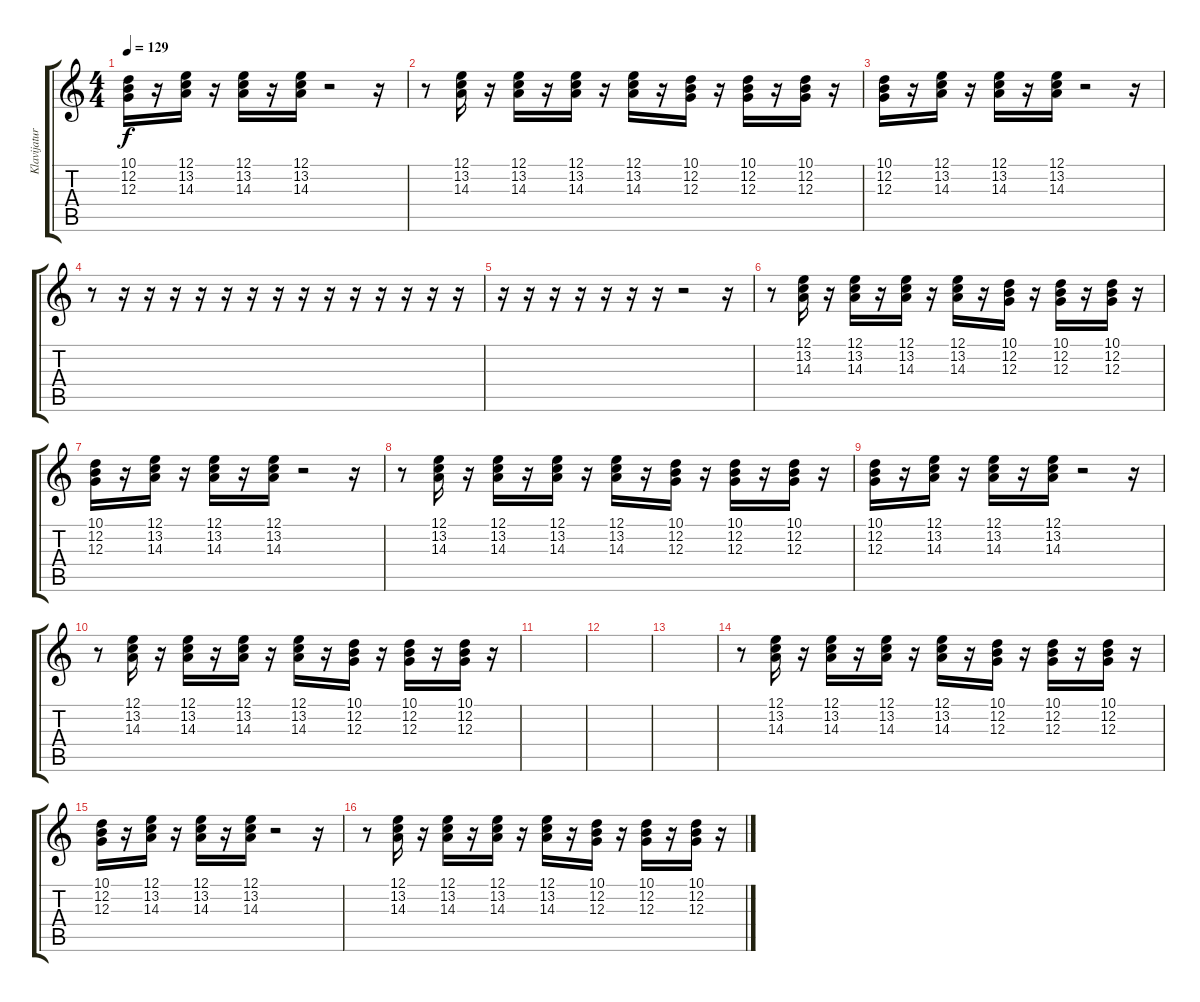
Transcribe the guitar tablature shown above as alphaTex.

\track ("Klavijatura IV" "Klavijatur") {instrument electricpiano1}
\staff {score tabs}
\tuning (E4 B3 G3 D3 A2 E2) {hide}
\ts (4 4)
\tempo 129
\clef g2
\ks c
(10.1 12.2 12.3).16{dy f} r.16 (12.1 13.2 14.3).16 r.16 (12.1 13.2 14.3).16 r.16 (12.1 13.2 14.3).16 r.2 r.16 |
r.8 (12.1 13.2 14.3).16 r.16 (12.1 13.2 14.3).16 r.16 (12.1 13.2 14.3).16 r.16 (12.1 13.2 14.3).16 r.16 (10.1 12.2 12.3).16 r.16 (10.1 12.2 12.3).16 r.16 (10.1 12.2 12.3).16 r.16 |
(10.1 12.2 12.3).16 r.16 (12.1 13.2 14.3).16 r.16 (12.1 13.2 14.3).16 r.16 (12.1 13.2 14.3).16 r.2 r.16 |
r.8 r.16 r.16 r.16 r.16 r.16 r.16 r.16 r.16 r.16 r.16 r.16 r.16 r.16 r.16 |
r.16 r.16 r.16 r.16 r.16 r.16 r.16 r.2 r.16 |
r.8 (12.1 13.2 14.3).16 r.16 (12.1 13.2 14.3).16 r.16 (12.1 13.2 14.3).16 r.16 (12.1 13.2 14.3).16 r.16 (10.1 12.2 12.3).16 r.16 (10.1 12.2 12.3).16 r.16 (10.1 12.2 12.3).16 r.16 |
(10.1 12.2 12.3).16 r.16 (12.1 13.2 14.3).16 r.16 (12.1 13.2 14.3).16 r.16 (12.1 13.2 14.3).16 r.2 r.16 |
r.8 (12.1 13.2 14.3).16 r.16 (12.1 13.2 14.3).16 r.16 (12.1 13.2 14.3).16 r.16 (12.1 13.2 14.3).16 r.16 (10.1 12.2 12.3).16 r.16 (10.1 12.2 12.3).16 r.16 (10.1 12.2 12.3).16 r.16 |
(10.1 12.2 12.3).16 r.16 (12.1 13.2 14.3).16 r.16 (12.1 13.2 14.3).16 r.16 (12.1 13.2 14.3).16 r.2 r.16 |
r.8 (12.1 13.2 14.3).16 r.16 (12.1 13.2 14.3).16 r.16 (12.1 13.2 14.3).16 r.16 (12.1 13.2 14.3).16 r.16 (10.1 12.2 12.3).16 r.16 (10.1 12.2 12.3).16 r.16 (10.1 12.2 12.3).16 r.16 |
|
|
|
r.8 (12.1 13.2 14.3).16 r.16 (12.1 13.2 14.3).16 r.16 (12.1 13.2 14.3).16 r.16 (12.1 13.2 14.3).16 r.16 (10.1 12.2 12.3).16 r.16 (10.1 12.2 12.3).16 r.16 (10.1 12.2 12.3).16 r.16 |
(10.1 12.2 12.3).16 r.16 (12.1 13.2 14.3).16 r.16 (12.1 13.2 14.3).16 r.16 (12.1 13.2 14.3).16 r.2 r.16 |
r.8 (12.1 13.2 14.3).16 r.16 (12.1 13.2 14.3).16 r.16 (12.1 13.2 14.3).16 r.16 (12.1 13.2 14.3).16 r.16 (10.1 12.2 12.3).16 r.16 (10.1 12.2 12.3).16 r.16 (10.1 12.2 12.3).16 r.16
